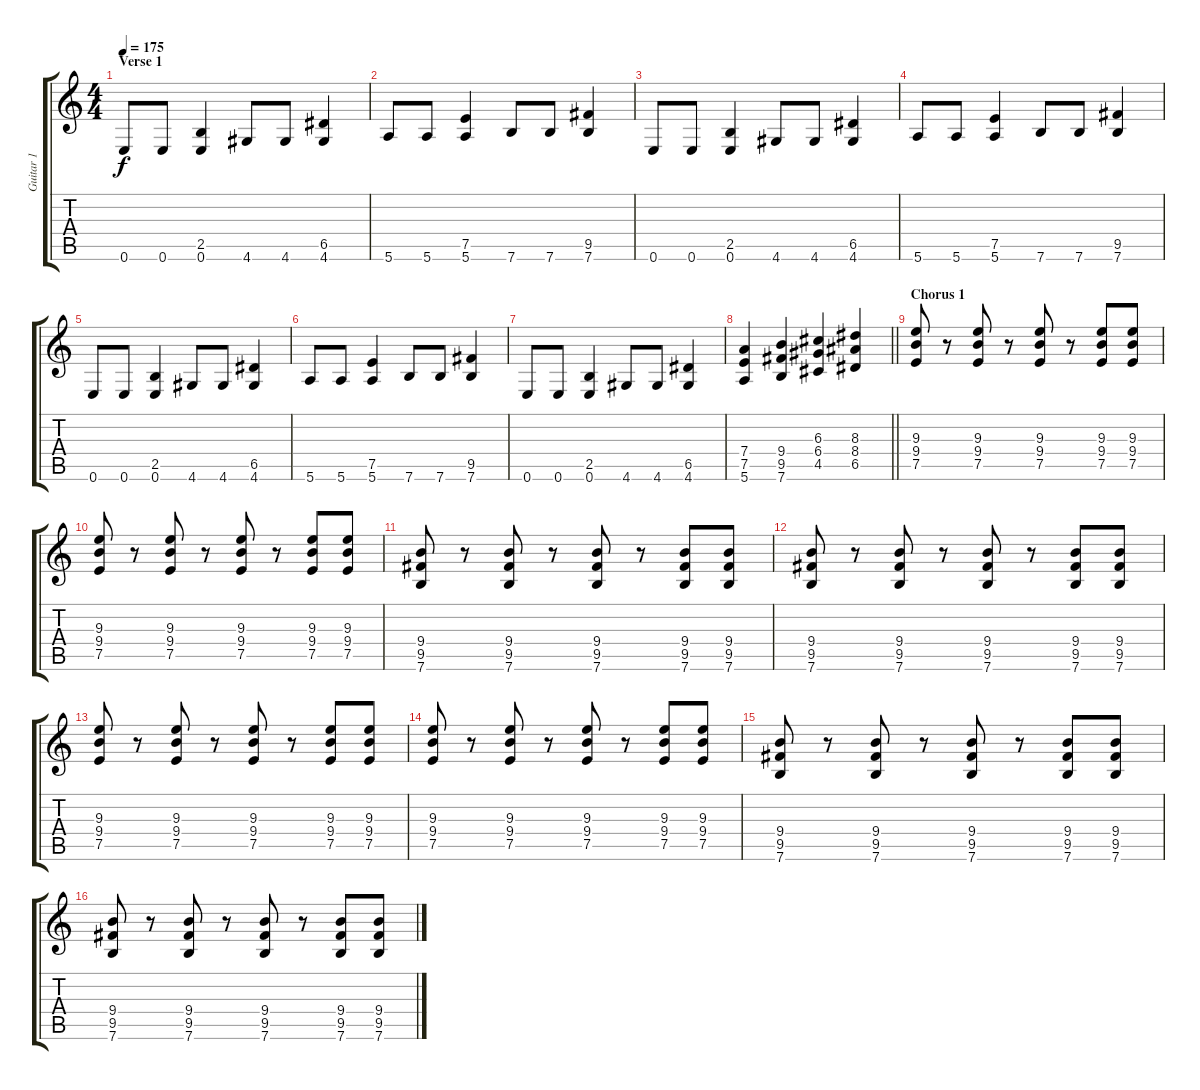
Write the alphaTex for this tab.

\track ("Guitar 1" "Guitar 1") {instrument overdrivenguitar}
\staff {score tabs}
\tuning (E4 B3 G3 D3 A2 E2) {hide}
\ts (4 4)
\section ("" "Verse 1")
\tempo 175
\clef g2
\ks c
0.6.8{dy f} 0.6.8 (2.5 0.6).4 4.6.8 4.6.8 (6.5 4.6).4 |
5.6.8 5.6.8 (7.5 5.6).4 7.6.8 7.6.8 (9.5 7.6).4 |
0.6.8 0.6.8 (2.5 0.6).4 4.6.8 4.6.8 (6.5 4.6).4 |
5.6.8 5.6.8 (7.5 5.6).4 7.6.8 7.6.8 (9.5 7.6).4 |
0.6.8 0.6.8 (2.5 0.6).4 4.6.8 4.6.8 (6.5 4.6).4 |
5.6.8 5.6.8 (7.5 5.6).4 7.6.8 7.6.8 (9.5 7.6).4 |
0.6.8 0.6.8 (2.5 0.6).4 4.6.8 4.6.8 (6.5 4.6).4 |
\barLineRight lightlight
(7.4 7.5 5.6).4 (9.4 9.5 7.6).4 (6.3 6.4 4.5).4 (8.3 8.4 6.5).4 |
\section ("" "Chorus 1")
(9.3 9.4 7.5).8 r.8 (9.3 9.4 7.5).8 r.8 (9.3 9.4 7.5).8 r.8 (9.3 9.4 7.5).8 (9.3 9.4 7.5).8 |
(9.3 9.4 7.5).8 r.8 (9.3 9.4 7.5).8 r.8 (9.3 9.4 7.5).8 r.8 (9.3 9.4 7.5).8 (9.3 9.4 7.5).8 |
(9.4 9.5 7.6).8 r.8 (9.4 9.5 7.6).8 r.8 (9.4 9.5 7.6).8 r.8 (9.4 9.5 7.6).8 (9.4 9.5 7.6).8 |
(9.4 9.5 7.6).8 r.8 (9.4 9.5 7.6).8 r.8 (9.4 9.5 7.6).8 r.8 (9.4 9.5 7.6).8 (9.4 9.5 7.6).8 |
(9.3 9.4 7.5).8 r.8 (9.3 9.4 7.5).8 r.8 (9.3 9.4 7.5).8 r.8 (9.3 9.4 7.5).8 (9.3 9.4 7.5).8 |
(9.3 9.4 7.5).8 r.8 (9.3 9.4 7.5).8 r.8 (9.3 9.4 7.5).8 r.8 (9.3 9.4 7.5).8 (9.3 9.4 7.5).8 |
(9.4 9.5 7.6).8 r.8 (9.4 9.5 7.6).8 r.8 (9.4 9.5 7.6).8 r.8 (9.4 9.5 7.6).8 (9.4 9.5 7.6).8 |
(9.4 9.5 7.6).8 r.8 (9.4 9.5 7.6).8 r.8 (9.4 9.5 7.6).8 r.8 (9.4 9.5 7.6).8 (9.4 9.5 7.6).8
